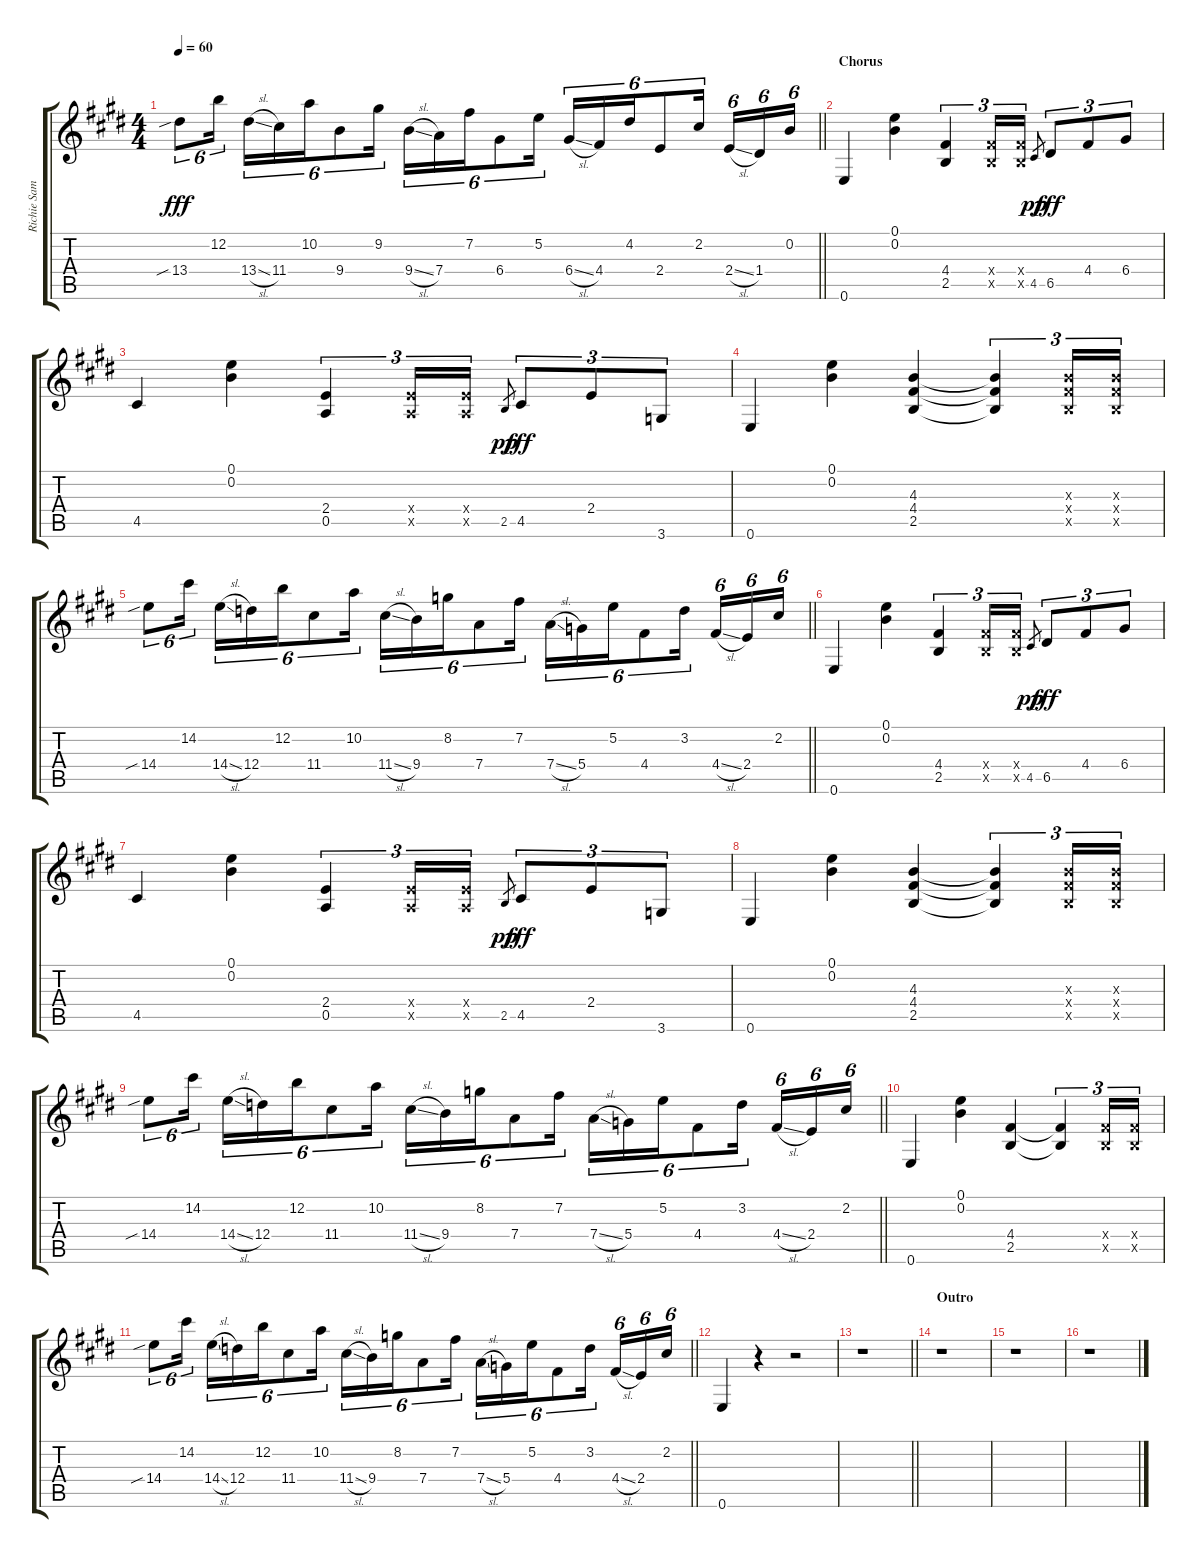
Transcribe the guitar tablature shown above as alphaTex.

\track ("Richie Sambora" "Richie Sam") {instrument electricguitarclean}
\staff {score tabs}
\tuning (E4 B3 G3 D3 A2 E2) {hide}
\ts (4 4)
\tempo 60
\clef g2
\barLineRight lightlight
\ks e
13.4{sib}.8{tu (6 4) dy fff} 12.2.16{tu (6 4)} 13.4{sl}.16{tu (6 4)} 11.4.16{tu (6 4)} 10.2.16{tu (6 4)} 9.4.8{tu (6 4)} 9.2.16{tu (6 4)} 9.4{sl}.16{tu (6 4)} 7.4.16{tu (6 4)} 7.2.16{tu (6 4)} 6.4.8{tu (6 4)} 5.2.16{tu (6 4)} 6.4{sl}.16{tu (6 4)} 4.4.16{tu (6 4)} 4.2.16{tu (6 4)} 2.4.8{tu (6 4)} 2.2.16{tu (6 4)} 2.4{sl}.16{tu (6 4)} 1.4.16{tu (6 4)} 0.2.16{tu (6 4)} |
\section ("" "Chorus")
0.6.4 (0.1 0.2).4 (4.4 2.5).4{tu (3 2)} (4.4{x} 2.5{x}).16{tu (3 2)} (4.4{x} 2.5{x}).16{tu (3 2)} 4.5.8{gr dy pp} 6.5.8{tu (3 2) dy fff} 4.4.8{tu (3 2)} 6.4.8{tu (3 2)} |
4.5.4 (0.1 0.2).4 (2.4 0.5).4{tu (3 2)} (2.4{x} 0.5{x}).16{tu (3 2)} (2.4{x} 0.5{x}).16{tu (3 2)} 2.5.8{gr dy pp} 4.5.8{tu (3 2) dy fff} 2.4.8{tu (3 2)} 3.6.8{tu (3 2)} |
0.6.4 (0.1 0.2).4 (4.3 4.4 2.5).4 (4.3{t} 4.4{t} 2.5{t}).4{tu (3 2)} (4.3{x} 4.4{x} 2.5{x}).16{tu (3 2)} (4.3{x} 4.4{x} 2.5{x}).16{tu (3 2)} |
\barLineRight lightlight
14.4{sib}.8{tu (6 4)} 14.2.16{tu (6 4)} 14.4{sl}.16{tu (6 4)} 12.4.16{tu (6 4)} 12.2.16{tu (6 4)} 11.4.8{tu (6 4)} 10.2.16{tu (6 4)} 11.4{sl}.16{tu (6 4)} 9.4.16{tu (6 4)} 8.2.16{tu (6 4)} 7.4.8{tu (6 4)} 7.2.16{tu (6 4)} 7.4{sl}.16{tu (6 4)} 5.4.16{tu (6 4)} 5.2.16{tu (6 4)} 4.4.8{tu (6 4)} 3.2.16{tu (6 4)} 4.4{sl}.16{tu (6 4)} 2.4.16{tu (6 4)} 2.2.16{tu (6 4)} |
0.6.4 (0.1 0.2).4 (4.4 2.5).4{tu (3 2)} (4.4{x} 2.5{x}).16{tu (3 2)} (4.4{x} 2.5{x}).16{tu (3 2)} 4.5.8{gr dy pp} 6.5.8{tu (3 2) dy fff} 4.4.8{tu (3 2)} 6.4.8{tu (3 2)} |
4.5.4 (0.1 0.2).4 (2.4 0.5).4{tu (3 2)} (2.4{x} 0.5{x}).16{tu (3 2)} (2.4{x} 0.5{x}).16{tu (3 2)} 2.5.8{gr dy pp} 4.5.8{tu (3 2) dy fff} 2.4.8{tu (3 2)} 3.6.8{tu (3 2)} |
0.6.4 (0.1 0.2).4 (4.3 4.4 2.5).4 (4.3{t} 4.4{t} 2.5{t}).4{tu (3 2)} (4.3{x} 4.4{x} 2.5{x}).16{tu (3 2)} (4.3{x} 4.4{x} 2.5{x}).16{tu (3 2)} |
\barLineRight lightlight
14.4{sib}.8{tu (6 4)} 14.2.16{tu (6 4)} 14.4{sl}.16{tu (6 4)} 12.4.16{tu (6 4)} 12.2.16{tu (6 4)} 11.4.8{tu (6 4)} 10.2.16{tu (6 4)} 11.4{sl}.16{tu (6 4)} 9.4.16{tu (6 4)} 8.2.16{tu (6 4)} 7.4.8{tu (6 4)} 7.2.16{tu (6 4)} 7.4{sl}.16{tu (6 4)} 5.4.16{tu (6 4)} 5.2.16{tu (6 4)} 4.4.8{tu (6 4)} 3.2.16{tu (6 4)} 4.4{sl}.16{tu (6 4)} 2.4.16{tu (6 4)} 2.2.16{tu (6 4)} |
0.6.4 (0.1 0.2).4 (4.4 2.5).4 (4.4{t} 2.5{t}).4{tu (3 2)} (4.4{x} 2.5{x}).16{tu (3 2)} (4.4{x} 2.5{x}).16{tu (3 2)} |
\barLineRight lightlight
14.4{sib}.8{tu (6 4)} 14.2.16{tu (6 4)} 14.4{sl}.16{tu (6 4)} 12.4.16{tu (6 4)} 12.2.16{tu (6 4)} 11.4.8{tu (6 4)} 10.2.16{tu (6 4)} 11.4{sl}.16{tu (6 4)} 9.4.16{tu (6 4)} 8.2.16{tu (6 4)} 7.4.8{tu (6 4)} 7.2.16{tu (6 4)} 7.4{sl}.16{tu (6 4)} 5.4.16{tu (6 4)} 5.2.16{tu (6 4)} 4.4.8{tu (6 4)} 3.2.16{tu (6 4)} 4.4{sl}.16{tu (6 4)} 2.4.16{tu (6 4)} 2.2.16{tu (6 4)} |
0.6.4 r.4 r.2 |
\barLineRight lightlight
r.1 |
\section ("" "Outro")
r.1 |
r.1 |
r.1
